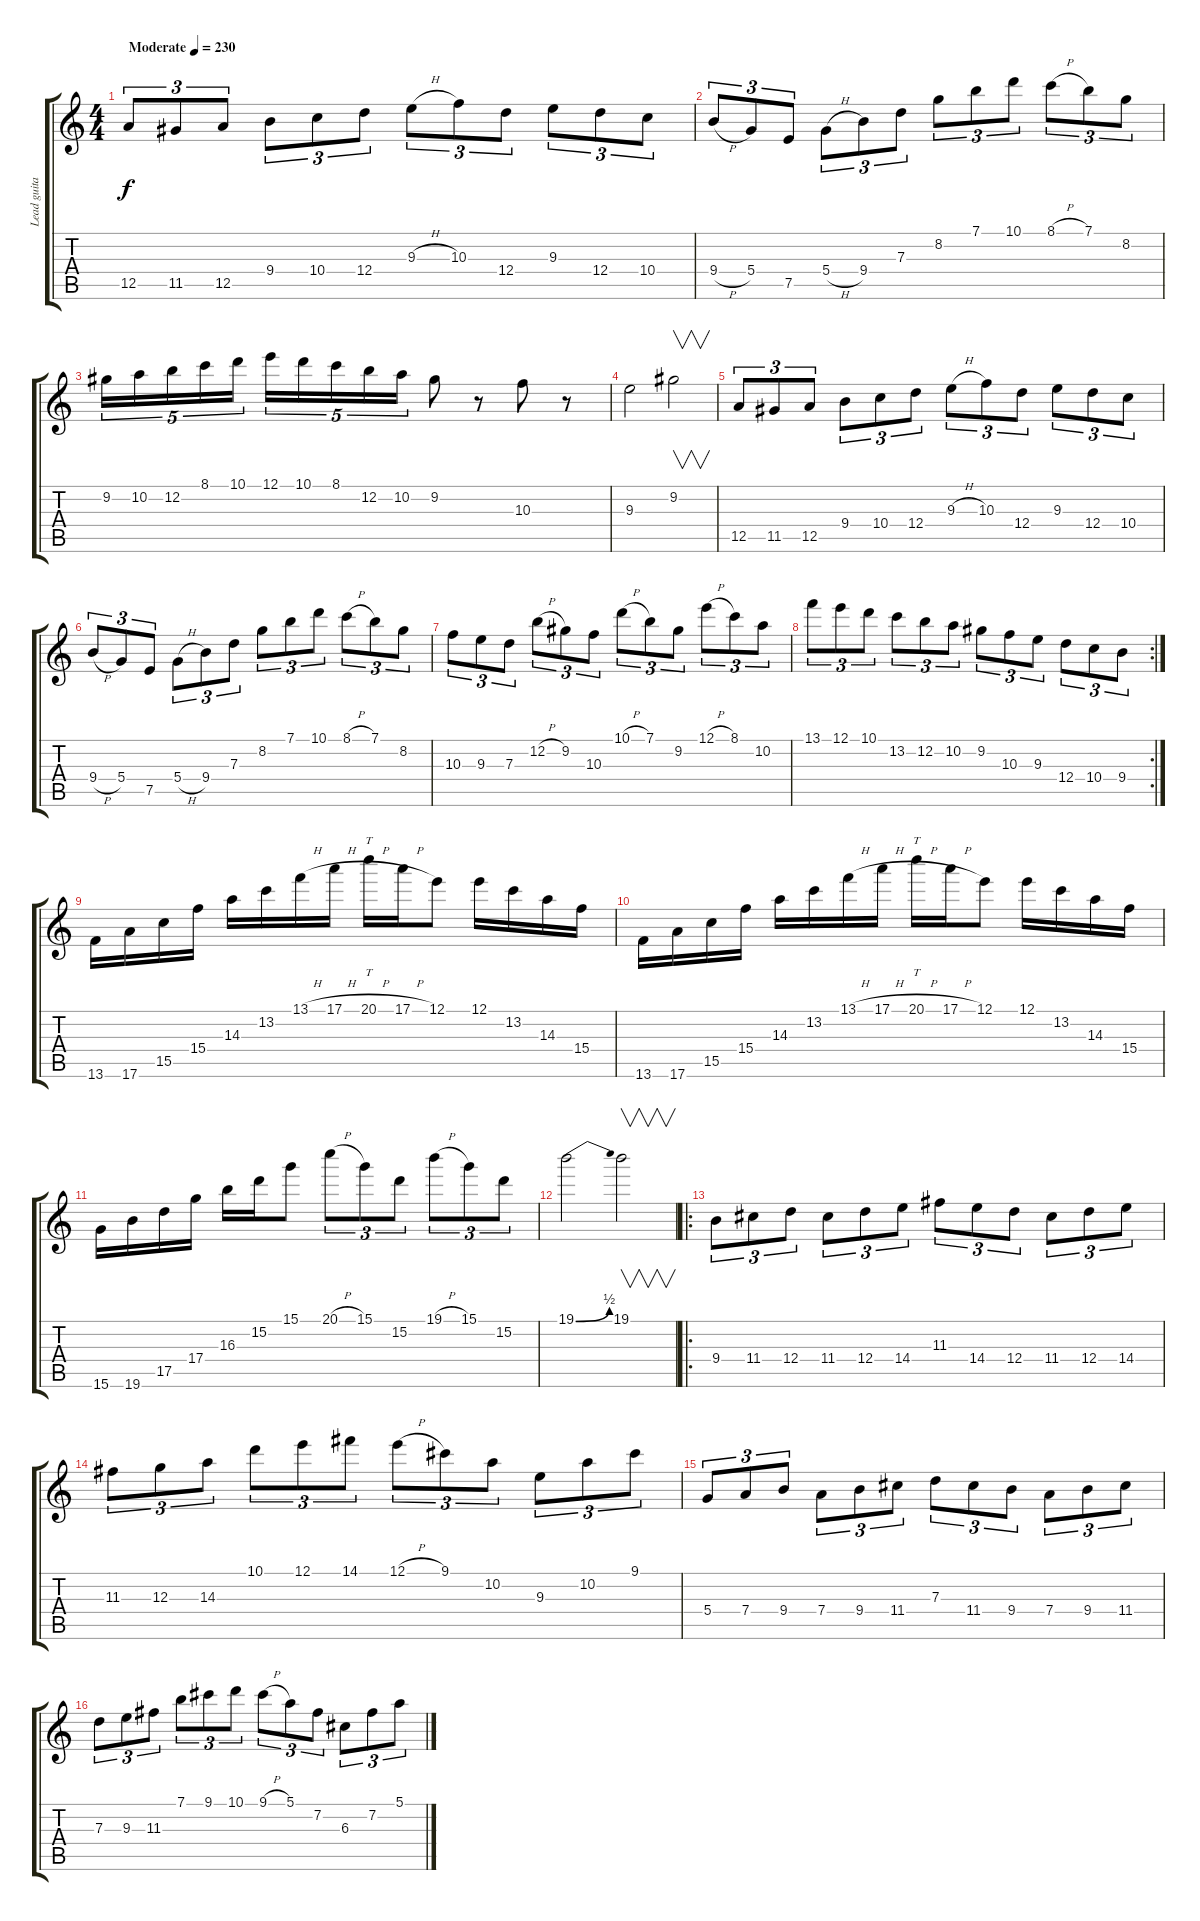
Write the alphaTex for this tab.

\track ("Lead guitar" "Lead guita") {instrument distortionguitar}
\staff {score tabs}
\tuning (E4 B3 G3 D3 A2 E2) {hide}
\ts (4 4)
\tempo (230 "Moderate")
\clef g2
\ks c
12.5.8{tu (3 2) dy f instrument distortionguitar} 11.5.8{tu (3 2)} 12.5.8{tu (3 2)} 9.4.8{tu (3 2)} 10.4.8{tu (3 2)} 12.4.8{tu (3 2)} 9.3{h}.8{tu (3 2)} 10.3.8{tu (3 2)} 12.4.8{tu (3 2)} 9.3.8{tu (3 2)} 12.4.8{tu (3 2)} 10.4.8{tu (3 2)} |
9.4{h}.8{tu (3 2)} 5.4.8{tu (3 2)} 7.5.8{tu (3 2)} 5.4{h}.8{tu (3 2)} 9.4.8{tu (3 2)} 7.3.8{tu (3 2)} 8.2.8{tu (3 2)} 7.1.8{tu (3 2)} 10.1.8{tu (3 2)} 8.1{h}.8{tu (3 2)} 7.1.8{tu (3 2)} 8.2.8{tu (3 2)} |
9.2.16{tu (5 4)} 10.2.16{tu (5 4)} 12.2.16{tu (5 4)} 8.1.16{tu (5 4)} 10.1.16{tu (5 4)} 12.1.16{tu (5 4)} 10.1.16{tu (5 4)} 8.1.16{tu (5 4)} 12.2.16{tu (5 4)} 10.2.16{tu (5 4)} 9.2.8 r.8 10.3.8 r.8 |
9.3.2 9.2.2{v} |
12.5.8{tu (3 2)} 11.5.8{tu (3 2)} 12.5.8{tu (3 2)} 9.4.8{tu (3 2)} 10.4.8{tu (3 2)} 12.4.8{tu (3 2)} 9.3{h}.8{tu (3 2)} 10.3.8{tu (3 2)} 12.4.8{tu (3 2)} 9.3.8{tu (3 2)} 12.4.8{tu (3 2)} 10.4.8{tu (3 2)} |
9.4{h}.8{tu (3 2)} 5.4.8{tu (3 2)} 7.5.8{tu (3 2)} 5.4{h}.8{tu (3 2)} 9.4.8{tu (3 2)} 7.3.8{tu (3 2)} 8.2.8{tu (3 2)} 7.1.8{tu (3 2)} 10.1.8{tu (3 2)} 8.1{h}.8{tu (3 2)} 7.1.8{tu (3 2)} 8.2.8{tu (3 2)} |
10.3.8{tu (3 2)} 9.3.8{tu (3 2)} 7.3.8{tu (3 2)} 12.2{h}.8{tu (3 2)} 9.2.8{tu (3 2)} 10.3.8{tu (3 2)} 10.1{h}.8{tu (3 2)} 7.1.8{tu (3 2)} 9.2.8{tu (3 2)} 12.1{h}.8{tu (3 2)} 8.1.8{tu (3 2)} 10.2.8{tu (3 2)} |
\rc 2
13.1.8{tu (3 2)} 12.1.8{tu (3 2)} 10.1.8{tu (3 2)} 13.2.8{tu (3 2)} 12.2.8{tu (3 2)} 10.2.8{tu (3 2)} 9.2.8{tu (3 2)} 10.3.8{tu (3 2)} 9.3.8{tu (3 2)} 12.4.8{tu (3 2)} 10.4.8{tu (3 2)} 9.4.8{tu (3 2)} |
13.6.16 17.6.16 15.5.16 15.4.16 14.3.16 13.2.16 13.1{h}.16 17.1{h}.16 20.1{h}.16{tt} 17.1{h}.16 12.1.8 12.1.16 13.2.16 14.3.16 15.4.16 |
13.6.16 17.6.16 15.5.16 15.4.16 14.3.16 13.2.16 13.1{h}.16 17.1{h}.16 20.1{h}.16{tt} 17.1{h}.16 12.1.8 12.1.16 13.2.16 14.3.16 15.4.16 |
15.6.16 19.6.16 17.5.16 17.4.16 16.3.16 15.2.16 15.1.8 20.1{h}.8{tu (3 2)} 15.1.8{tu (3 2)} 15.2.8{tu (3 2)} 19.1{h}.8{tu (3 2)} 15.1.8{tu (3 2)} 15.2.8{tu (3 2)} |
19.1{be (bend 0 0 60 2)}.2 19.1.2{v} |
\ro
9.4.8{tu (3 2)} 11.4.8{tu (3 2)} 12.4.8{tu (3 2)} 11.4.8{tu (3 2)} 12.4.8{tu (3 2)} 14.4.8{tu (3 2)} 11.3.8{tu (3 2)} 14.4.8{tu (3 2)} 12.4.8{tu (3 2)} 11.4.8{tu (3 2)} 12.4.8{tu (3 2)} 14.4.8{tu (3 2)} |
11.3.8{tu (3 2)} 12.3.8{tu (3 2)} 14.3.8{tu (3 2)} 10.1.8{tu (3 2)} 12.1.8{tu (3 2)} 14.1.8{tu (3 2)} 12.1{h}.8{tu (3 2)} 9.1.8{tu (3 2)} 10.2.8{tu (3 2)} 9.3.8{tu (3 2)} 10.2.8{tu (3 2)} 9.1.8{tu (3 2)} |
5.4.8{tu (3 2)} 7.4.8{tu (3 2)} 9.4.8{tu (3 2)} 7.4.8{tu (3 2)} 9.4.8{tu (3 2)} 11.4.8{tu (3 2)} 7.3.8{tu (3 2)} 11.4.8{tu (3 2)} 9.4.8{tu (3 2)} 7.4.8{tu (3 2)} 9.4.8{tu (3 2)} 11.4.8{tu (3 2)} |
7.3.8{tu (3 2)} 9.3.8{tu (3 2)} 11.3.8{tu (3 2)} 7.1.8{tu (3 2)} 9.1.8{tu (3 2)} 10.1.8{tu (3 2)} 9.1{h}.8{tu (3 2)} 5.1.8{tu (3 2)} 7.2.8{tu (3 2)} 6.3.8{tu (3 2)} 7.2.8{tu (3 2)} 5.1.8{tu (3 2)}
